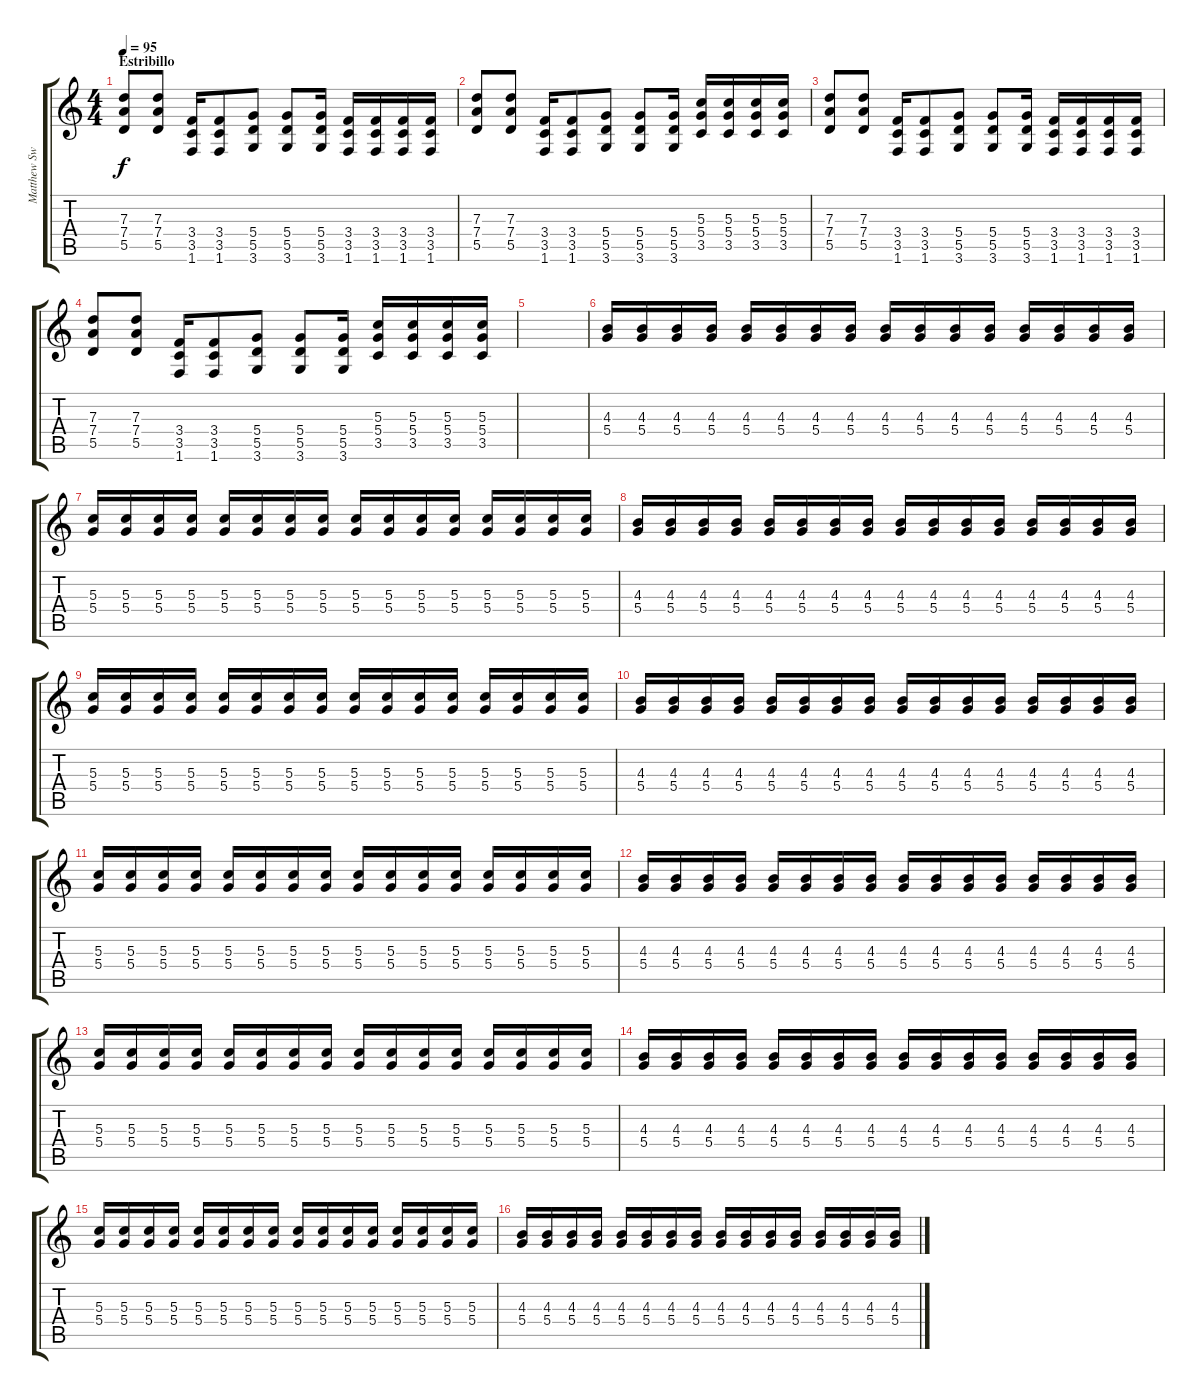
\track ("Matthew Swinnerton" "Matthew Sw") {instrument distortionguitar}
\staff {score tabs}
\tuning (E4 B3 G3 D3 A2 E2) {hide}
\ts (4 4)
\section ("" "Estribillo")
\tempo 95
\clef g2
\ks c
(7.3 7.4 5.5).8{dy f instrument distortionguitar} (7.3 7.4 5.5).8 (3.4 3.5 1.6).16 (3.4 3.5 1.6).8 (5.4 5.5 3.6).8 (5.4 5.5 3.6).8 (5.4 5.5 3.6).16 (3.4 3.5 1.6).16 (3.4 3.5 1.6).16 (3.4 3.5 1.6).16 (3.4 3.5 1.6).16 |
(7.3 7.4 5.5).8{instrument distortionguitar} (7.3 7.4 5.5).8 (3.4 3.5 1.6).16 (3.4 3.5 1.6).8 (5.4 5.5 3.6).8 (5.4 5.5 3.6).8 (5.4 5.5 3.6).16 (5.3 5.4 3.5).16 (5.3 5.4 3.5).16 (5.3 5.4 3.5).16 (5.3 5.4 3.5).16 |
(7.3 7.4 5.5).8{instrument distortionguitar} (7.3 7.4 5.5).8 (3.4 3.5 1.6).16 (3.4 3.5 1.6).8 (5.4 5.5 3.6).8 (5.4 5.5 3.6).8 (5.4 5.5 3.6).16 (3.4 3.5 1.6).16 (3.4 3.5 1.6).16 (3.4 3.5 1.6).16 (3.4 3.5 1.6).16 |
(7.3 7.4 5.5).8{instrument distortionguitar} (7.3 7.4 5.5).8 (3.4 3.5 1.6).16 (3.4 3.5 1.6).8 (5.4 5.5 3.6).8 (5.4 5.5 3.6).8 (5.4 5.5 3.6).16 (5.3 5.4 3.5).16 (5.3 5.4 3.5).16 (5.3 5.4 3.5).16 (5.3 5.4 3.5).16 |
|
(4.3 5.4).16 (4.3 5.4).16 (4.3 5.4).16 (4.3 5.4).16 (4.3 5.4).16 (4.3 5.4).16 (4.3 5.4).16 (4.3 5.4).16 (4.3 5.4).16 (4.3 5.4).16 (4.3 5.4).16 (4.3 5.4).16 (4.3 5.4).16 (4.3 5.4).16 (4.3 5.4).16 (4.3 5.4).16 |
(5.3 5.4).16 (5.3 5.4).16 (5.3 5.4).16 (5.3 5.4).16 (5.3 5.4).16 (5.3 5.4).16 (5.3 5.4).16 (5.3 5.4).16 (5.3 5.4).16 (5.3 5.4).16 (5.3 5.4).16 (5.3 5.4).16 (5.3 5.4).16 (5.3 5.4).16 (5.3 5.4).16 (5.3 5.4).16 |
(4.3 5.4).16 (4.3 5.4).16 (4.3 5.4).16 (4.3 5.4).16 (4.3 5.4).16 (4.3 5.4).16 (4.3 5.4).16 (4.3 5.4).16 (4.3 5.4).16 (4.3 5.4).16 (4.3 5.4).16 (4.3 5.4).16 (4.3 5.4).16 (4.3 5.4).16 (4.3 5.4).16 (4.3 5.4).16 |
(5.3 5.4).16 (5.3 5.4).16 (5.3 5.4).16 (5.3 5.4).16 (5.3 5.4).16 (5.3 5.4).16 (5.3 5.4).16 (5.3 5.4).16 (5.3 5.4).16 (5.3 5.4).16 (5.3 5.4).16 (5.3 5.4).16 (5.3 5.4).16 (5.3 5.4).16 (5.3 5.4).16 (5.3 5.4).16 |
(4.3 5.4).16 (4.3 5.4).16 (4.3 5.4).16 (4.3 5.4).16 (4.3 5.4).16 (4.3 5.4).16 (4.3 5.4).16 (4.3 5.4).16 (4.3 5.4).16 (4.3 5.4).16 (4.3 5.4).16 (4.3 5.4).16 (4.3 5.4).16 (4.3 5.4).16 (4.3 5.4).16 (4.3 5.4).16 |
(5.3 5.4).16 (5.3 5.4).16 (5.3 5.4).16 (5.3 5.4).16 (5.3 5.4).16 (5.3 5.4).16 (5.3 5.4).16 (5.3 5.4).16 (5.3 5.4).16 (5.3 5.4).16 (5.3 5.4).16 (5.3 5.4).16 (5.3 5.4).16 (5.3 5.4).16 (5.3 5.4).16 (5.3 5.4).16 |
(4.3 5.4).16 (4.3 5.4).16 (4.3 5.4).16 (4.3 5.4).16 (4.3 5.4).16 (4.3 5.4).16 (4.3 5.4).16 (4.3 5.4).16 (4.3 5.4).16 (4.3 5.4).16 (4.3 5.4).16 (4.3 5.4).16 (4.3 5.4).16 (4.3 5.4).16 (4.3 5.4).16 (4.3 5.4).16 |
(5.3 5.4).16 (5.3 5.4).16 (5.3 5.4).16 (5.3 5.4).16 (5.3 5.4).16 (5.3 5.4).16 (5.3 5.4).16 (5.3 5.4).16 (5.3 5.4).16 (5.3 5.4).16 (5.3 5.4).16 (5.3 5.4).16 (5.3 5.4).16 (5.3 5.4).16 (5.3 5.4).16 (5.3 5.4).16 |
(4.3 5.4).16 (4.3 5.4).16 (4.3 5.4).16 (4.3 5.4).16 (4.3 5.4).16 (4.3 5.4).16 (4.3 5.4).16 (4.3 5.4).16 (4.3 5.4).16 (4.3 5.4).16 (4.3 5.4).16 (4.3 5.4).16 (4.3 5.4).16 (4.3 5.4).16 (4.3 5.4).16 (4.3 5.4).16 |
(5.3 5.4).16 (5.3 5.4).16 (5.3 5.4).16 (5.3 5.4).16 (5.3 5.4).16 (5.3 5.4).16 (5.3 5.4).16 (5.3 5.4).16 (5.3 5.4).16 (5.3 5.4).16 (5.3 5.4).16 (5.3 5.4).16 (5.3 5.4).16 (5.3 5.4).16 (5.3 5.4).16 (5.3 5.4).16 |
(4.3 5.4).16 (4.3 5.4).16 (4.3 5.4).16 (4.3 5.4).16 (4.3 5.4).16 (4.3 5.4).16 (4.3 5.4).16 (4.3 5.4).16 (4.3 5.4).16 (4.3 5.4).16 (4.3 5.4).16 (4.3 5.4).16 (4.3 5.4).16 (4.3 5.4).16 (4.3 5.4).16 (4.3 5.4).16
